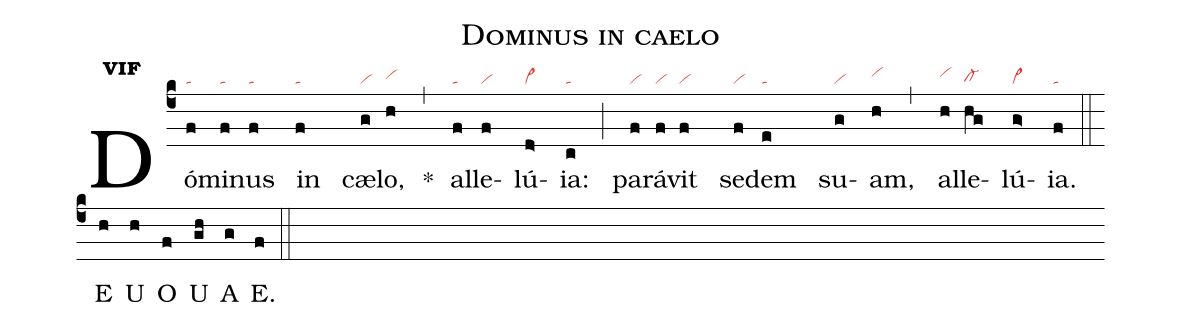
name:Dominus in caelo;
office-part:an;
mode:6f;
nabc-lines:1;
%%
initial-style: 1;
name:Dominus in caelo;
mode: 6;
office-part: Antiphona;
annotation: Ant.;
annotation: vi F;
nabc-lines:1;
%%
(c4) Dó(f|ta)mi(f|ta)nus(f|ta) in(f|ta) cæ(g|vi)lo,(h|vihh) <sp>*</sp>(,) al(f|ta)le(f|vi)lú(d>|vi>){ia}:(c|ta) (;) pa(f|vi)rá(f|vi)vit(f|vi) se(f|vi)dem(e|ta) su(g|vi)am,(h|vihi) (,) al(h|vihi)le(hg|cl-hg)lú(g>|vi>){ia}.(f|ta) (::)
<eu>E(h) U(h) O(f) U(gh) A(g) E.(f) </eu>(::)
